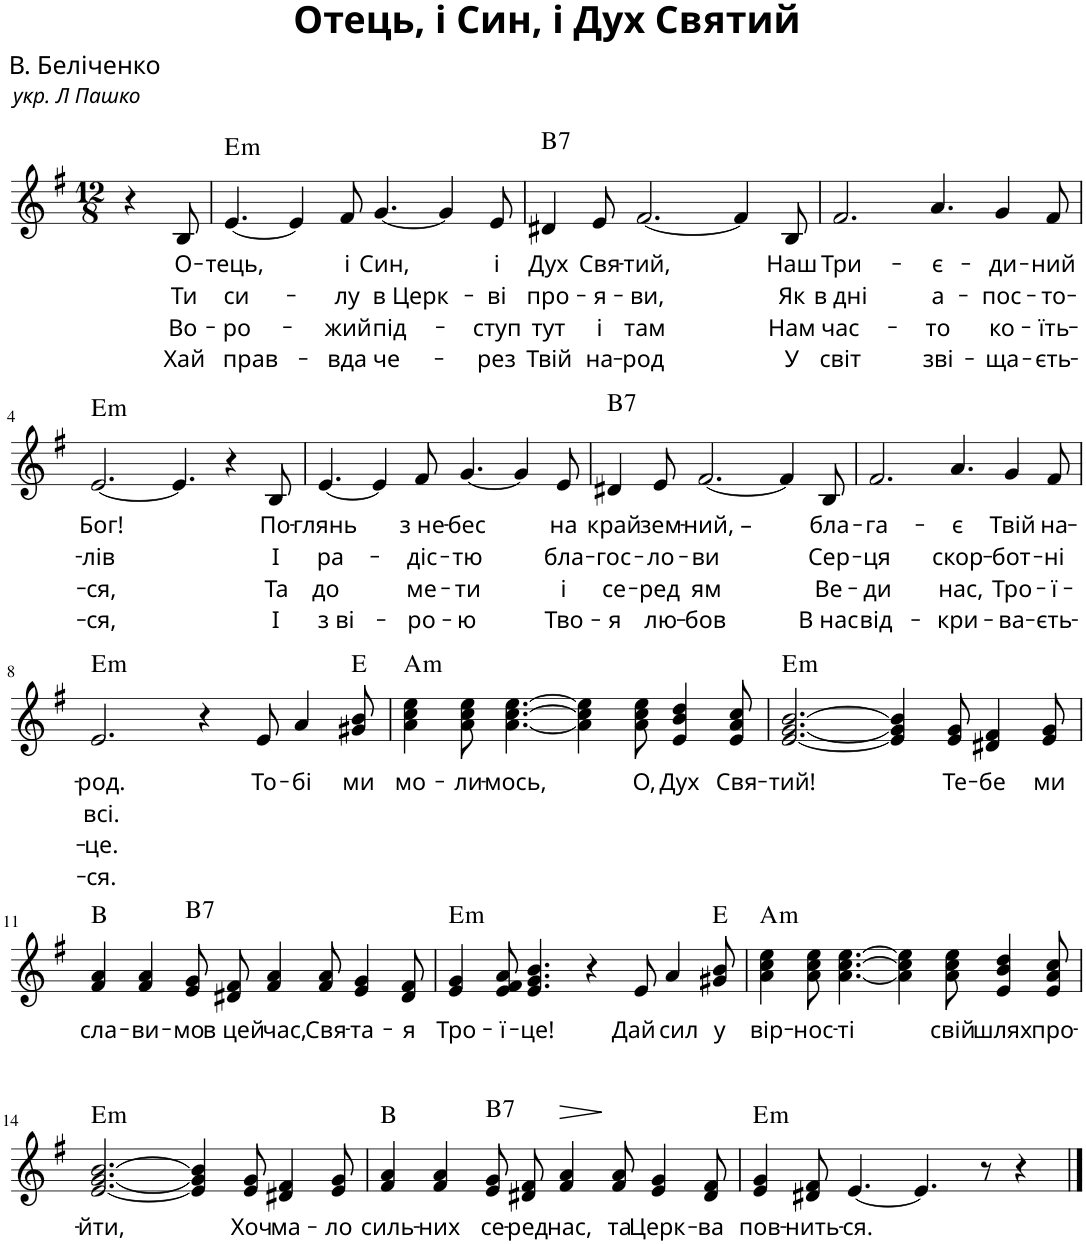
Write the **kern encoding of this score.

**kern	**text	**text	**text	**text	**dynam	**harte
*part1	*part1	*part1	*part1	*part1	*part1	*part1
*staff1	*staff1	*staff1	*staff1	*staff1	*staff1	*
*I"Score	*	*	*	*	*	*
*clefG2	*	*	*	*	*	*
*k[f#]	*	*	*	*	*	*
*M12/8	*	*	*	*	*	*
=	=	=	=	=	=	=
4r	.	.	.	.	.	.
!	!LO:LY:b	!LO:LY:b	!LO:LY:b	!LO:LY:b	!	!
8B/	О-	Ти	Во-	Хай	.	.
=1	=1	=1	=1	=1	=1	=1
!	!LO:LY:b	!LO:LY:b	!LO:LY:b	!LO:LY:b	!	!LO:H:kt=m
[<4.e/	-тець,	си-	-ро-	прав-	.	E:min
4e/]	.	.	.	.	.	.
!	!LO:LY:b	!LO:LY:b	!LO:LY:b	!LO:LY:b	!	!
8f#/	і	-лу	-жий	-вда	.	.
!	!LO:LY:b	!LO:LY:b	!LO:LY:b	!LO:LY:b	!	!
[<4.g/	Син,	в Церк-	під-	че-	.	.
4g/]	.	.	.	.	.	.
!	!LO:LY:b	!LO:LY:b	!LO:LY:b	!LO:LY:b	!	!
8e/	і	-ві	-ступ	-рез	.	.
=2	=2	=2	=2	=2	=2	=2
!	!LO:LY:b	!LO:LY:b	!LO:LY:b	!LO:LY:b	!	!LO:H:kt=7
4d#X/	Дух	про-	тут	Твій	.	B:7
!	!LO:LY:b	!LO:LY:b	!LO:LY:b	!LO:LY:b	!	!
8e/	Свя-	-я-	і	на-	.	.
!	!LO:LY:b	!LO:LY:b	!LO:LY:b	!LO:LY:b	!	!
[2.f#/	-тий,	-ви,	там	-род	.	.
4f#/]	.	.	.	.	.	.
!	!LO:LY:b	!LO:LY:b	!LO:LY:b	!LO:LY:b	!	!
8B/	Наш	Як	Нам	У	.	.
=3	=3	=3	=3	=3	=3	=3
!	!LO:LY:b	!LO:LY:b	!LO:LY:b	!LO:LY:b	!	!
2.f#/	Три-	в дні	час-	світ	.	.
!	!LO:LY:b	!LO:LY:b	!LO:LY:b	!LO:LY:b	!	!
4.a/	-є-	а-	-то	зві-	.	.
!	!LO:LY:b	!LO:LY:b	!LO:LY:b	!LO:LY:b	!	!
4g/	-ди-	-пос-	ко-	-ща-	.	.
!	!LO:LY:b	!LO:LY:b	!LO:LY:b	!LO:LY:b	!	!
8f#/	-ний	-то-	-їть-	-єть-	.	.
!!LO:LB:g=z
=4	=4	=4	=4	=4	=4	=4
!	!LO:LY:b	!LO:LY:b	!LO:LY:b	!LO:LY:b	!	!LO:H:kt=m
[2.e/	Бог!	-лів	-ся,	-ся,	.	E:min
4.e/]	.	.	.	.	.	.
4r	.	.	.	.	.	.
!	!LO:LY:b	!LO:LY:b	!LO:LY:b	!LO:LY:b	!	!
8B/	По-	І	Та	І	.	.
=5	=5	=5	=5	=5	=5	=5
!	!LO:LY:b	!LO:LY:b	!LO:LY:b	!LO:LY:b	!	!
[<4.e/	-глянь	ра-	до	з ві-	.	.
4e/]	.	.	.	.	.	.
!	!LO:LY:b	!LO:LY:b	!LO:LY:b	!LO:LY:b	!	!
8f#/	з не-	-діс-	ме-	-ро-	.	.
!	!LO:LY:b	!LO:LY:b	!LO:LY:b	!LO:LY:b	!	!
[<4.g/	-бес	-тю	-ти	-ю	.	.
4g/]	.	.	.	.	.	.
!	!LO:LY:b	!LO:LY:b	!LO:LY:b	!LO:LY:b	!	!
8e/	на	бла-	і	Тво-	.	.
=6	=6	=6	=6	=6	=6	=6
!	!LO:LY:b	!LO:LY:b	!LO:LY:b	!LO:LY:b	!	!LO:H:kt=7
4d#X/	край	-гос-	се-	-я	.	B:7
!	!LO:LY:b	!LO:LY:b	!LO:LY:b	!LO:LY:b	!	!
8e/	зем-	-ло-	-ред	лю-	.	.
!	!LO:LY:b	!LO:LY:b	!LO:LY:b	!LO:LY:b	!	!
[2.f#/	-ний, –	-ви	ям	-бов	.	.
4f#/]	.	.	.	.	.	.
!	!LO:LY:b	!LO:LY:b	!LO:LY:b	!LO:LY:b	!	!
8B/	бла-	Сер-	Ве-	В нас	.	.
=7	=7	=7	=7	=7	=7	=7
!	!LO:LY:b	!LO:LY:b	!LO:LY:b	!LO:LY:b	!	!
2.f#/	-га-	-ця	-ди	від-	.	.
!	!LO:LY:b	!LO:LY:b	!LO:LY:b	!LO:LY:b	!	!
4.a/	-є	скор-	нас,	-кри-	.	.
!	!LO:LY:b	!LO:LY:b	!LO:LY:b	!LO:LY:b	!	!
4g/	Твій	-бот-	Тро-	-ва-	.	.
!	!LO:LY:b	!LO:LY:b	!LO:LY:b	!LO:LY:b	!	!
8f#/	на-	-ні	-ї-	-єть-	.	.
!!LO:LB:g=z
=8	=8	=8	=8	=8	=8	=8
!	!LO:LY:b	!LO:LY:b	!LO:LY:b	!LO:LY:b	!	!LO:H:kt=m
2.e/	-род.	всі.	-це.	-ся.	.	E:min
4r	.	.	.	.	.	.
!	!LO:LY:b	!	!	!	!	!
8e/	То-	.	.	.	.	.
!	!LO:LY:b	!	!	!	!	!
4a/	-бі	.	.	.	.	.
!	!LO:LY:b	!	!	!	!	!
8g#X/ 8b/	ми	.	.	.	.	E:maj
=9	=9	=9	=9	=9	=9	=9
!	!LO:LY:b	!	!	!	!	!LO:H:kt=m
4a\ 4cc\ 4ee\	мо-	.	.	.	.	A:min
!	!LO:LY:b	!	!	!	!	!
8a\ 8cc\ 8ee\	-ли-	.	.	.	.	.
!	!LO:LY:b	!	!	!	!	!
[4.a\ [4.cc\ [4.ee\	-мось,	.	.	.	.	.
4a\] 4cc\] 4ee\]	.	.	.	.	.	.
!	!LO:LY:b	!	!	!	!	!
8a\ 8cc\ 8ee\	О,	.	.	.	.	.
!	!LO:LY:b	!	!	!	!	!
4e/ 4b/ 4dd/	Дух	.	.	.	.	.
!	!LO:LY:b	!	!	!	!	!
8e/ 8a/ 8cc/	Свя-	.	.	.	.	.
=10	=10	=10	=10	=10	=10	=10
!	!LO:LY:b	!	!	!	!	!LO:H:kt=m
[2.e/ [2.g/ [2.b/	-тий!	.	.	.	.	E:min
4e/] 4g/] 4b/]	.	.	.	.	.	.
!	!LO:LY:b	!	!	!	!	!
8e/ 8g/	Те-	.	.	.	.	.
!	!LO:LY:b	!	!	!	!	!
4d#X/ 4f#/	-бе	.	.	.	.	.
!	!LO:LY:b	!	!	!	!	!
8e/ 8g/	ми	.	.	.	.	.
!!LO:LB:g=z
=11	=11	=11	=11	=11	=11	=11
!	!LO:LY:b	!	!	!	!	!
4f#/ 4a/	сла-	.	.	.	.	B:maj
!	!LO:LY:b	!	!	!	!	!
4f#/ 4a/	-ви-	.	.	.	.	.
!	!LO:LY:b	!	!	!	!	!LO:H:kt=7
8e/ 8g/L	-мо	.	.	.	.	B:7
!	!LO:LY:b	!	!	!	!	!
8d#X/ 8f#/J	в цей	.	.	.	.	.
!	!LO:LY:b	!	!	!	!	!
4f#/ 4a/	час,	.	.	.	.	.
!	!LO:LY:b	!	!	!	!	!
8f#/ 8a/	Свя-	.	.	.	.	.
!	!LO:LY:b	!	!	!	!	!
4e/ 4g/	-та-	.	.	.	.	.
!	!LO:LY:b	!	!	!	!	!
8d#/ 8f#/	-я	.	.	.	.	.
=12	=12	=12	=12	=12	=12	=12
!	!LO:LY:b	!	!	!	!	!LO:H:kt=m
4e/ 4g/	Тро-	.	.	.	.	E:min
!	!LO:LY:b	!	!	!	!	!
8e/ 8f#/ 8a/	-ї-	.	.	.	.	.
!	!LO:LY:b	!	!	!	!	!
4.e/ 4.g/ 4.b/	-це!	.	.	.	.	.
4r	.	.	.	.	.	.
!	!LO:LY:b	!	!	!	!	!
8e/	Дай	.	.	.	.	.
!	!LO:LY:b	!	!	!	!	!
4a/	сил	.	.	.	.	.
!	!LO:LY:b	!	!	!	!	!
8g#X/ 8b/	у	.	.	.	.	E:maj
=13	=13	=13	=13	=13	=13	=13
!	!LO:LY:b	!	!	!	!	!LO:H:kt=m
4a\ 4cc\ 4ee\	вір-	.	.	.	.	A:min
!	!LO:LY:b	!	!	!	!	!
8a\ 8cc\ 8ee\	-нос-	.	.	.	.	.
!	!LO:LY:b	!	!	!	!	!
[4.a\ [4.cc\ [4.ee\	-ті	.	.	.	.	.
4a\] 4cc\] 4ee\]	.	.	.	.	.	.
!	!LO:LY:b	!	!	!	!	!
8a\ 8cc\ 8ee\	свій	.	.	.	.	.
!	!LO:LY:b	!	!	!	!	!
4e/ 4b/ 4dd/	шлях	.	.	.	.	.
!	!LO:LY:b	!	!	!	!	!
8e/ 8a/ 8cc/	про-	.	.	.	.	.
!!LO:LB:g=z
=14	=14	=14	=14	=14	=14	=14
!	!LO:LY:b	!	!	!	!	!LO:H:kt=m
[2.e/ [2.g/ [2.b/	-йти,	.	.	.	.	E:min
4e/] 4g/] 4b/]	.	.	.	.	.	.
!	!LO:LY:b	!	!	!	!	!
8e/ 8g/	Хоч	.	.	.	.	.
!	!LO:LY:b	!	!	!	!	!
4d#X/ 4f#/	ма-	.	.	.	.	.
!	!LO:LY:b	!	!	!	!	!
8e/ 8g/	-ло	.	.	.	.	.
=15	=15	=15	=15	=15	=15	=15
!	!LO:LY:b	!	!	!	!	!
4f#/ 4a/	силь-	.	.	.	.	B:maj
!	!LO:LY:b	!	!	!	!	!
4f#/ 4a/	-них	.	.	.	.	.
!	!LO:LY:b	!	!	!	!	!LO:H:kt=7
8e/ 8g/L	се-	.	.	.	.	B:7
!	!LO:LY:b	!	!	!	!	!
8d#X/ 8f#/J	-ред	.	.	.	.	.
!	!LO:LY:b	!	!	!	!LO:HP:b	!
4f#/ 4a/	нас,	.	.	.	>	.
!	!LO:LY:b	!	!	!	!	!
8f#/ 8a/	та	.	.	.	]	.
!	!LO:LY:b	!	!	!	!	!
4e/ 4g/	Церк-	.	.	.	.	.
!	!LO:LY:b	!	!	!	!	!
8d#/ 8f#/	-ва	.	.	.	.	.
=16	=16	=16	=16	=16	=16	=16
!	!LO:LY:b	!	!	!	!	!LO:H:kt=m
4e/ 4g/	пов-	.	.	.	.	E:min
!	!LO:LY:b	!	!	!	!	!
8d#X/ 8f#/	-нить-	.	.	.	.	.
!	!LO:LY:b	!	!	!	!	!
[4.e/	-ся.	.	.	.	.	.
4.e/]	.	.	.	.	.	.
8r	.	.	.	.	.	.
4r	.	.	.	.	.	.
==	==	==	==	==	==	==
*-	*-	*-	*-	*-	*-	*-
